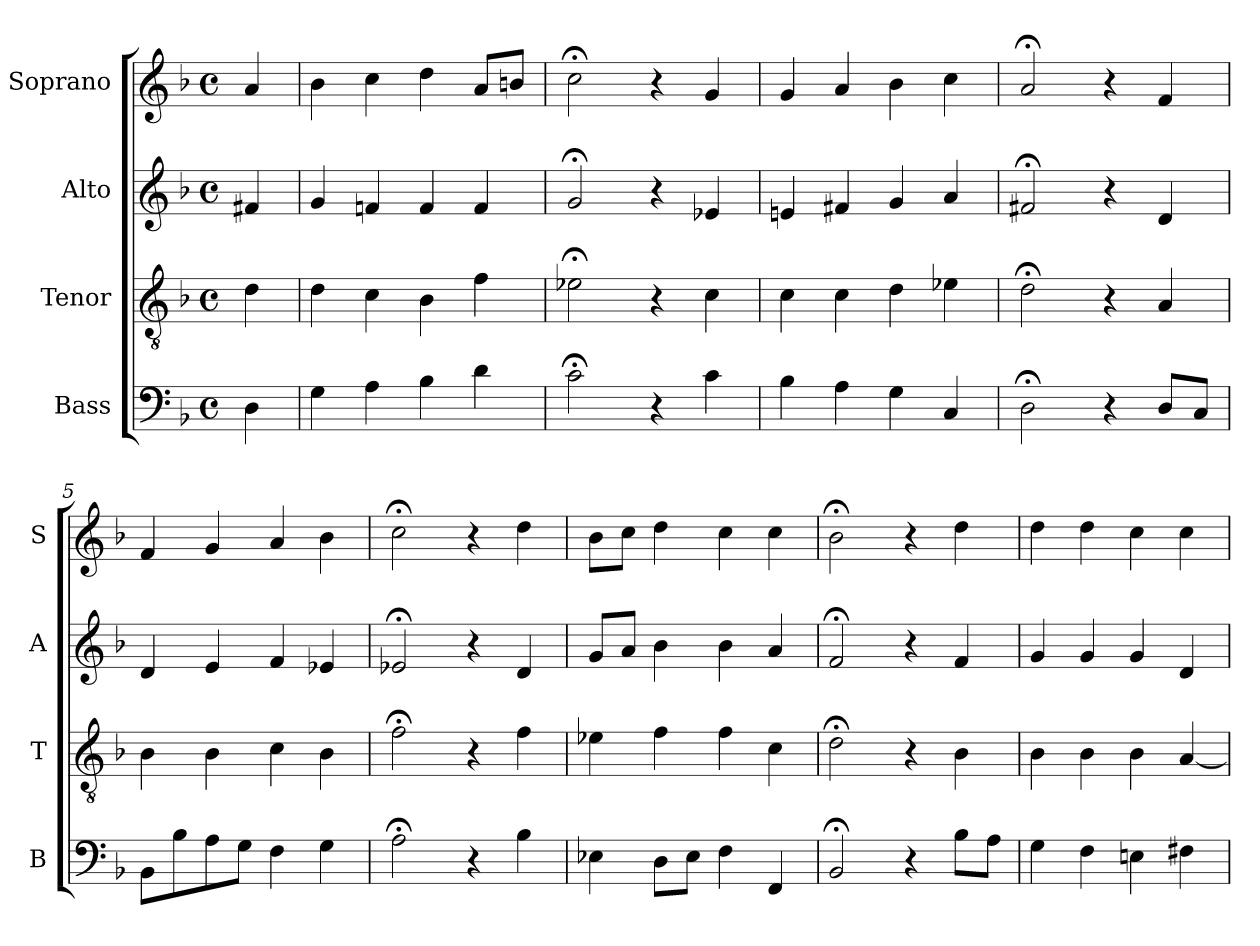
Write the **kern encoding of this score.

**kern	**kern	**kern	**kern
*part4	*part3	*part2	*part1
*staff4	*staff3	*staff2	*staff1
*I"Bass	*I"Tenor	*I"Alto	*I"Soprano
*I'B	*I'T	*I'A	*I'S
*clefF4	*clefGv2	*clefG2	*clefG2
*k[b-]	*k[b-]	*k[b-]	*k[b-]
*G:dor	*G:dor	*G:dor	*G:dor
*M4/4	*M4/4	*M4/4	*M4/4
*met(c)	*met(c)	*met(c)	*met(c)
*MM100	*MM100	*MM100	*MM100
=	=	=	=
4D	4d	4f#X	4a
=1	=1	=1	=1
4G	4d	4g	4b-
4A	4c	4fn	4cc
4B-	4B-	4f	4dd
4d	4f	4f	8aL
.	.	.	8bnJ
=2	=2	=2	=2
2c;<	2e-X;<	2g;<	2cc;<
4r	4r	4r	4r
4c	4c	4e-X	4g
=3	=3	=3	=3
4B-	4c	4en	4g
4A	4c	4f#X	4a
4G	4d	4g	4b-
4C	4e-X	4a	4cc
=4	=4	=4	=4
2D;<	2d;<	2f#X;<	2a;<
4r	4r	4r	4r
8DL	4A	4d	4f
8CJ	.	.	.
=5	=5	=5	=5
8BB-L	4B-	4d	4f
8B-	.	.	.
8A	4B-	4e	4g
8GJ	.	.	.
4F	4c	4f	4a
4G	4B-	4e-X	4b-
=6	=6	=6	=6
2A;<i	2f;<i	2e-X;<i	2cc;<i
4r	4r	4r	4r
4B-	4f	4d	4dd
=7	=7	=7	=7
4E-X	4e-X	8gL	8b-L
.	.	8aJ	8ccJ
8DL	4f	4b-	4dd
8E-J	.	.	.
4F	4f	4b-	4cc
4FF	4c	4a	4cc
=8	=8	=8	=8
2BB-;<	2d;<	2f;<	2b-;<
4r	4r	4r	4r
8B-L	4B-	4f	4dd
8AJ	.	.	.
=9	=9	=9	=9
4G	4B-	4g	4dd
4F	4B-	4g	4dd
4Eni	4B-i	4gi	4cci
4F#Xi	[4Ai	4di	4cci
=	=	=	=
*-	*-	*-	*-
